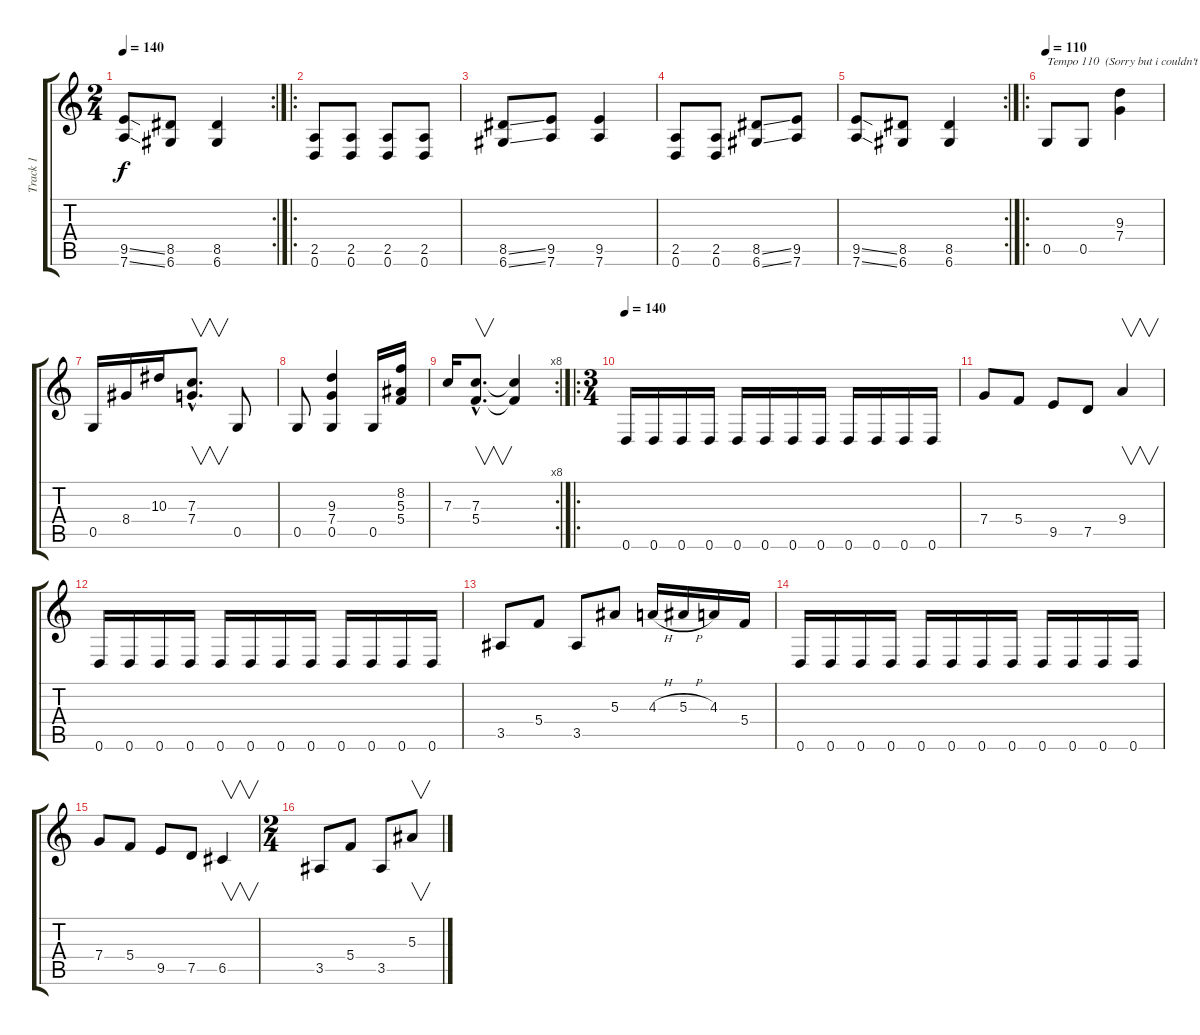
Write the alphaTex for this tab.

\track ("Track 1" "Track 1") {instrument distortionguitar}
\staff {score tabs}
\tuning (D4 A3 F3 C3 G2 D2) {hide}
\rc 2
\ts (2 4)
\tempo 140
\clef g2
\ks c
(9.5{ss} 7.6{ss}).8{dy f} (8.5 6.6).8 (8.5 6.6).4 |
\ro
(2.5 0.6).8 (2.5 0.6).8 (2.5 0.6).8 (2.5 0.6).8 |
(8.5{ss} 6.6{ss}).8 (9.5 7.6).8 (9.5 7.6).4 |
(2.5 0.6).8 (2.5 0.6).8 (8.5{ss} 6.6{ss}).8 (9.5 7.6).8 |
\rc 2
(9.5{ss} 7.6{ss}).8 (8.5 6.6).8 (8.5 6.6).4 |
\ro
\tempo 110
0.5.8{txt "Tempo 110  (Sorry but i couldn't get the feeling)"} 0.5.8 (9.3 7.4).4 |
0.5.16 8.4.16 10.3.16 (7.3{hac} 7.4{hac}).8{v d} 0.5.8 |
0.5.8 (9.3 7.4 0.5).4 0.5.16 (8.2 5.3 5.4).16 |
\rc 8
7.3.16 (7.3{hac} 5.4{hac}).8{v d} (7.3{t} 5.4{t}).4 |
\ro
\ts (3 4)
\tempo 140
0.6.16 0.6.16 0.6.16 0.6.16 0.6.16 0.6.16 0.6.16 0.6.16 0.6.16 0.6.16 0.6.16 0.6.16 |
7.4.8 5.4.8 9.5.8 7.5.8 9.4.4{v} |
0.6.16 0.6.16 0.6.16 0.6.16 0.6.16 0.6.16 0.6.16 0.6.16 0.6.16 0.6.16 0.6.16 0.6.16 |
3.5.8 5.4.8 3.5.8 5.3.8 4.3{h}.16 5.3{h}.16 4.3.16 5.4.16 |
0.6.16 0.6.16 0.6.16 0.6.16 0.6.16 0.6.16 0.6.16 0.6.16 0.6.16 0.6.16 0.6.16 0.6.16 |
7.4.8 5.4.8 9.5.8 7.5.8 6.5.4{v} |
\ts (2 4)
3.5.8 5.4.8 3.5.8 5.3.8{v}
